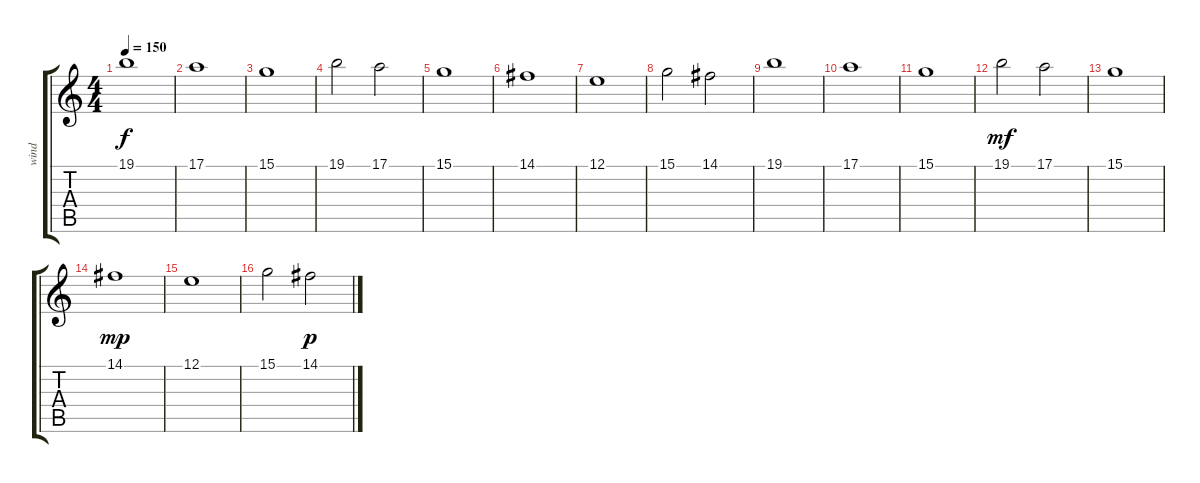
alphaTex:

\track ("wind" "wind") {instrument pad4choir}
\staff {score tabs}
\tuning (E4 B3 G3 D3 A2 E2) {hide}
\ts (4 4)
\tempo 150
\clef g2
\ks c
19.1.1{dy f} |
17.1.1 |
15.1.1 |
19.1.2 17.1.2 |
15.1.1 |
14.1.1 |
12.1.1 |
15.1.2 14.1.2 |
19.1.1 |
17.1.1 |
15.1.1 |
19.1.2{dy mf} 17.1.2 |
15.1.1 |
14.1.1{dy mp} |
12.1.1 |
15.1.2 14.1.2{dy p}
